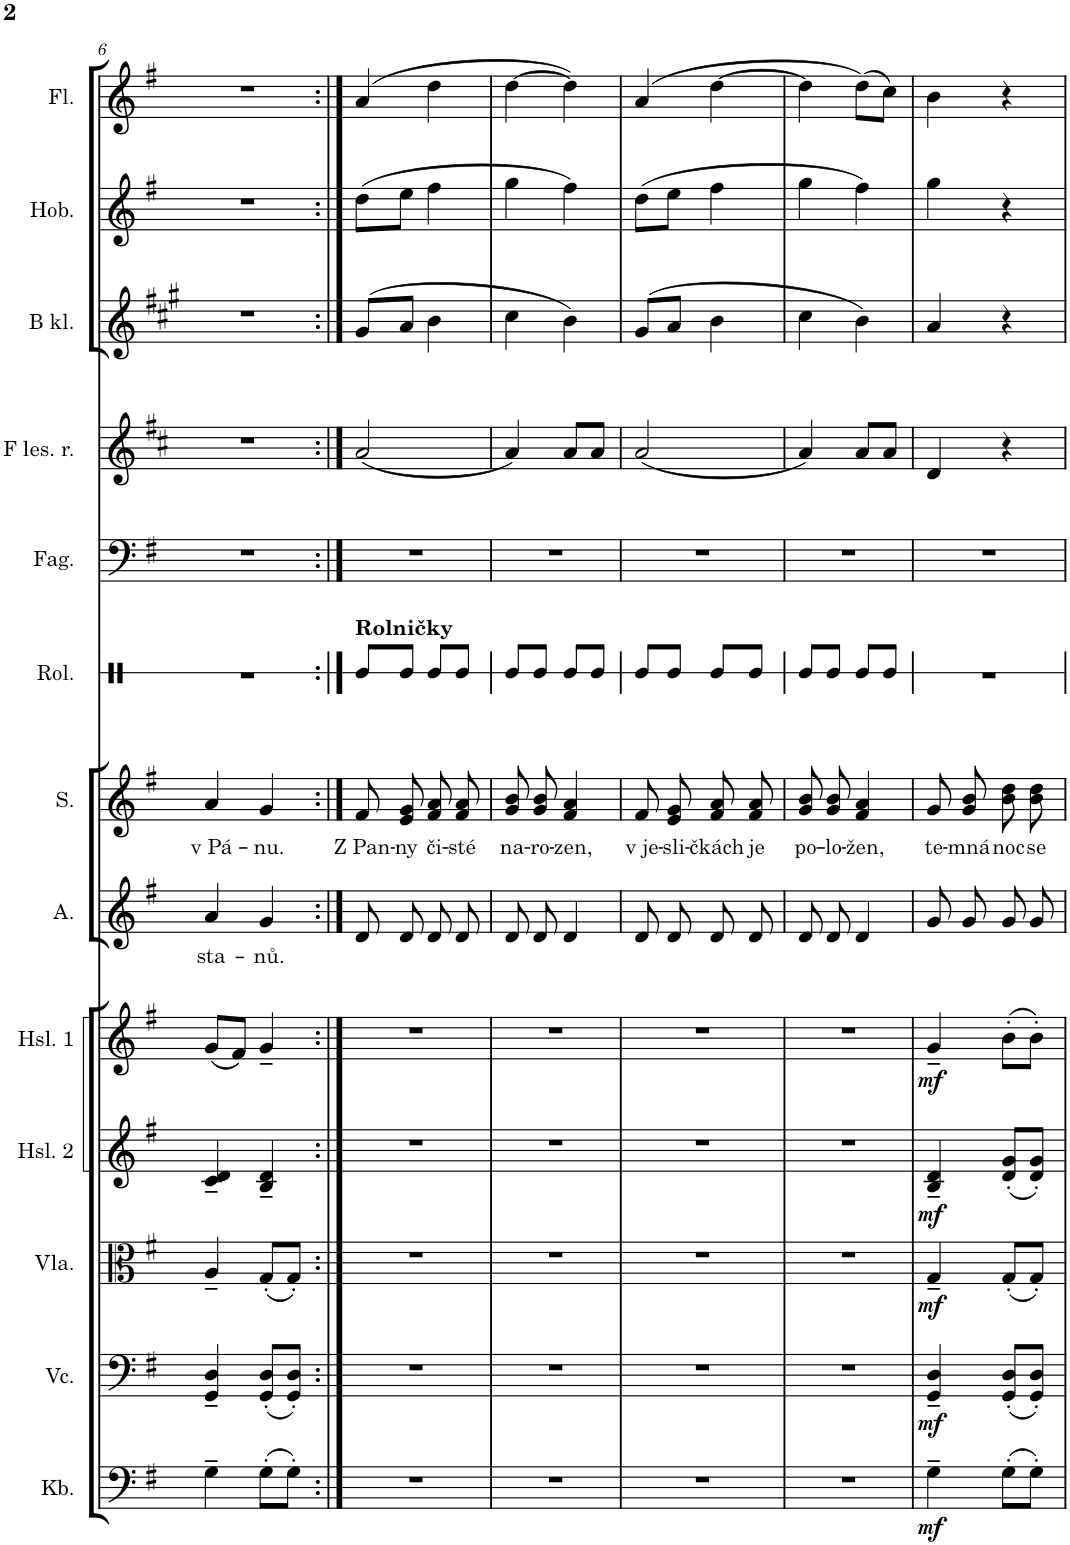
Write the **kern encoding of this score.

**kern	**dynam	**kern	**dynam	**kern	**dynam	**kern	**dynam	**kern	**dynam	**kern	**text	**kern	**text	**kern	**kern	**kern	**kern	**kern	**kern
*part13	*part13	*part12	*part12	*part11	*part11	*part10	*part10	*part9	*part9	*part8	*part8	*part7	*part7	*part6	*part5	*part4	*part3	*part2	*part1
*staff13	*staff13	*staff12	*staff12	*staff11	*staff11	*staff10	*staff10	*staff9	*staff9	*staff8	*staff8	*staff7	*staff7	*staff6	*staff5	*staff4	*staff3	*staff2	*staff1
*I"Kontrabas	*	*I"Violoncello	*	*I"Viola	*	*I"Housle 2	*	*I"Housle 1	*	*I"Alt	*	*I"Soprán	*	*I"Rolničky	*I"Fagot	*I"F lesní roh	*I"B klarinet	*I"Hoboj	*I"Flétna
*I'Kb.	*	*I'Vc.	*	*I'Vla.	*	*I'Hsl. 2	*	*I'Hsl. 1	*	*I'A.	*	*I'S.	*	*I'Rol.	*I'Fag.	*I'F les. r.	*I'B kl.	*I'Hob.	*I'Fl.
!!LO:PB:g=z
*clefF4	*	*clefF4	*	*clefC3	*	*clefG2	*	*clefG2	*	*clefG2	*	*clefG2	*	*clefX	*clefF4	*clefG2	*clefG2	*clefG2	*clefG2
*Trd7c12	*	*	*	*	*	*	*	*	*	*	*	*	*	*	*	*Trd4c7	*Trd1c2	*	*
*k[f#]	*	*k[f#]	*	*k[f#]	*	*k[f#]	*	*k[f#]	*	*k[f#]	*	*k[f#]	*	*k[]	*k[f#]	*k[f#c#]	*k[f#c#g#]	*k[f#]	*k[f#]
*M2/4	*	*M2/4	*	*M2/4	*	*M2/4	*	*M2/4	*	*M2/4	*	*M2/4	*	*M2/4	*M2/4	*M2/4	*M2/4	*M2/4	*M2/4
=6	=6	=6	=6	=6	=6	=6	=6	=6	=6	=6	=6	=6	=6	=6	=6	=6	=6	=6	=6
!	!	!	!	!	!	!	!	!	!	!	!LO:LY:b	!	!LO:LY:b	!	!	!	!	!	!
4G~\	.	4GG/~ 4D/~	.	4A~/	.	4c/~ 4d/~	.	(8g/L	.	4a/	sta-	4a/	v Pá-	2r	2r	2r	2r	2r	2r
.	.	.	.	.	.	.	.	8f#/J)	.	.	.	.	.	.	.	.	.	.	.
!	!	!	!	!	!	!	!	!	!	!	!LO:LY:b	!	!LO:LY:b	!	!	!	!	!	!
(8G'\L	.	(8GG/' 8D/'L	.	(8G'/L	.	4B/~ 4d/~	.	4g~/	.	4g/	-nů.	4g/	-nu.	.	.	.	.	.	.
8G'\J)	.	8GG/' 8D/'J)	.	8G'/J)	.	.	.	.	.	.	.	.	.	.	.	.	.	.	.
=7:|!	=7:|!	=7:|!	=7:|!	=7:|!	=7:|!	=7:|!	=7:|!	=7:|!	=7:|!	=7:|!	=7:|!	=7:|!	=7:|!	=7:|!	=7:|!	=7:|!	=7:|!	=7:|!	=7:|!
!	!	!	!	!	!	!	!	!	!	!	!	!	!	!LO:TX:a:B:t=Rolničky	!	!	!	!	!
!	!	!	!	!	!	!	!	!	!	!	!	!	!LO:LY:b	!	!	!	!	!	!
2r	.	2r	.	2r	.	2r	.	2r	.	8d/L	.	8f#/L	Z Pan-	8Re/L	2r	(2a/	(8g#/L	(8dd\L	(4a/
!	!	!	!	!	!	!	!	!	!	!	!	!	!LO:LY:b	!	!	!	!	!	!
.	.	.	.	.	.	.	.	.	.	8d/J	.	8e/ 8g/J	-ny	8Re/J	.	.	8a/J	8ee\J	.
!	!	!	!	!	!	!	!	!	!	!	!	!	!LO:LY:b	!	!	!	!	!	!
.	.	.	.	.	.	.	.	.	.	8d/L	.	8f#/ 8a/L	či-	8Re/L	.	.	4b\	4ff#\	4dd\
!	!	!	!	!	!	!	!	!	!	!	!	!	!LO:LY:b	!	!	!	!	!	!
.	.	.	.	.	.	.	.	.	.	8d/J	.	8f#/ 8a/J	-sté	8Re/J	.	.	.	.	.
=8	=8	=8	=8	=8	=8	=8	=8	=8	=8	=8	=8	=8	=8	=8	=8	=8	=8	=8	=8
!	!	!	!	!	!	!	!	!	!	!	!	!	!LO:LY:b	!	!	!	!	!	!
2r	.	2r	.	2r	.	2r	.	2r	.	8d/L	.	8g/ 8b/L	na-	8Re/L	2r	4a/)	4cc#\	4gg\	[4dd\
!	!	!	!	!	!	!	!	!	!	!	!	!	!LO:LY:b	!	!	!	!	!	!
.	.	.	.	.	.	.	.	.	.	8d/J	.	8g/ 8b/J	-ro-	8Re/J	.	.	.	.	.
!	!	!	!	!	!	!	!	!	!	!	!	!	!LO:LY:b	!	!	!	!	!	!
.	.	.	.	.	.	.	.	.	.	4d/	.	4f#/ 4a/	-zen,	8Re/L	.	8a/L	4b\)	4ff#\)	4dd\])
.	.	.	.	.	.	.	.	.	.	.	.	.	.	8Re/J	.	8a/J	.	.	.
=9	=9	=9	=9	=9	=9	=9	=9	=9	=9	=9	=9	=9	=9	=9	=9	=9	=9	=9	=9
!	!	!	!	!	!	!	!	!	!	!	!	!	!LO:LY:b	!	!	!	!	!	!
2r	.	2r	.	2r	.	2r	.	2r	.	8d/L	.	8f#/L	v je-	8Re/L	2r	(2a/	(8g#/L	(8dd\L	(4a/
!	!	!	!	!	!	!	!	!	!	!	!	!	!LO:LY:b	!	!	!	!	!	!
.	.	.	.	.	.	.	.	.	.	8d/J	.	8e/ 8g/J	-sli-	8Re/J	.	.	8a/J	8ee\J	.
!	!	!	!	!	!	!	!	!	!	!	!	!	!LO:LY:b	!	!	!	!	!	!
.	.	.	.	.	.	.	.	.	.	8d/L	.	8f#/ 8a/L	-čkách	8Re/L	.	.	4b\	4ff#\	[4dd\
!	!	!	!	!	!	!	!	!	!	!	!	!	!LO:LY:b	!	!	!	!	!	!
.	.	.	.	.	.	.	.	.	.	8d/J	.	8f#/ 8a/J	je	8Re/J	.	.	.	.	.
=10	=10	=10	=10	=10	=10	=10	=10	=10	=10	=10	=10	=10	=10	=10	=10	=10	=10	=10	=10
!	!	!	!	!	!	!	!	!	!	!	!	!	!LO:LY:b	!	!	!	!	!	!
2r	.	2r	.	2r	.	2r	.	2r	.	8d/L	.	8g/ 8b/L	po-	8Re/L	2r	4a/)	4cc#\	4gg\	4dd\]
!	!	!	!	!	!	!	!	!	!	!	!	!	!LO:LY:b	!	!	!	!	!	!
.	.	.	.	.	.	.	.	.	.	8d/J	.	8g/ 8b/J	-lo-	8Re/J	.	.	.	.	.
!	!	!	!	!	!	!	!	!	!	!	!	!	!LO:LY:b	!	!	!	!	!	!
.	.	.	.	.	.	.	.	.	.	4d/	.	4f#/ 4a/	-žen,	8Re/L	.	8a/L	4b\)	4ff#\)	(8dd\L)
.	.	.	.	.	.	.	.	.	.	.	.	.	.	8Re/J	.	8a/J	.	.	8cc\J)
=11	=11	=11	=11	=11	=11	=11	=11	=11	=11	=11	=11	=11	=11	=11	=11	=11	=11	=11	=11
!	!LO:DY:b	!	!LO:DY:b	!	!LO:DY:b	!	!LO:DY:b	!	!LO:DY:b	!	!	!	!LO:LY:b	!	!	!	!	!	!
4G~\	mf	4GG/~ 4D/~	mf	4G~/	mf	4B/~ 4d/~	mf	4g~/	mf	8g/L	.	8g/L	te-	2r	2r	4d/	4a/	4gg\	4b\
!	!	!	!	!	!	!	!	!	!	!	!	!	!LO:LY:b	!	!	!	!	!	!
.	.	.	.	.	.	.	.	.	.	8g/J	.	8g/ 8b/J	-mná	.	.	.	.	.	.
!	!	!	!	!	!	!	!	!	!	!	!	!	!LO:LY:b	!	!	!	!	!	!
(8G'\L	.	(8GG/' 8D/'L	.	(8G'/L	.	(8d/' 8g/'L	.	(8b'\L	.	8g/L	.	8b\ 8dd\L	noc	.	.	4r	4r	4r	4r
!	!	!	!	!	!	!	!	!	!	!	!	!	!LO:LY:b	!	!	!	!	!	!
8G'\J)	.	8GG/' 8D/'J)	.	8G'/J)	.	8d/' 8g/'J)	.	8b'\J)	.	8g/J	.	8b\ 8dd\J	se	.	.	.	.	.	.
=	=	=	=	=	=	=	=	=	=	=	=	=	=	=	=	=	=	=	=
*-	*-	*-	*-	*-	*-	*-	*-	*-	*-	*-	*-	*-	*-	*-	*-	*-	*-	*-	*-
